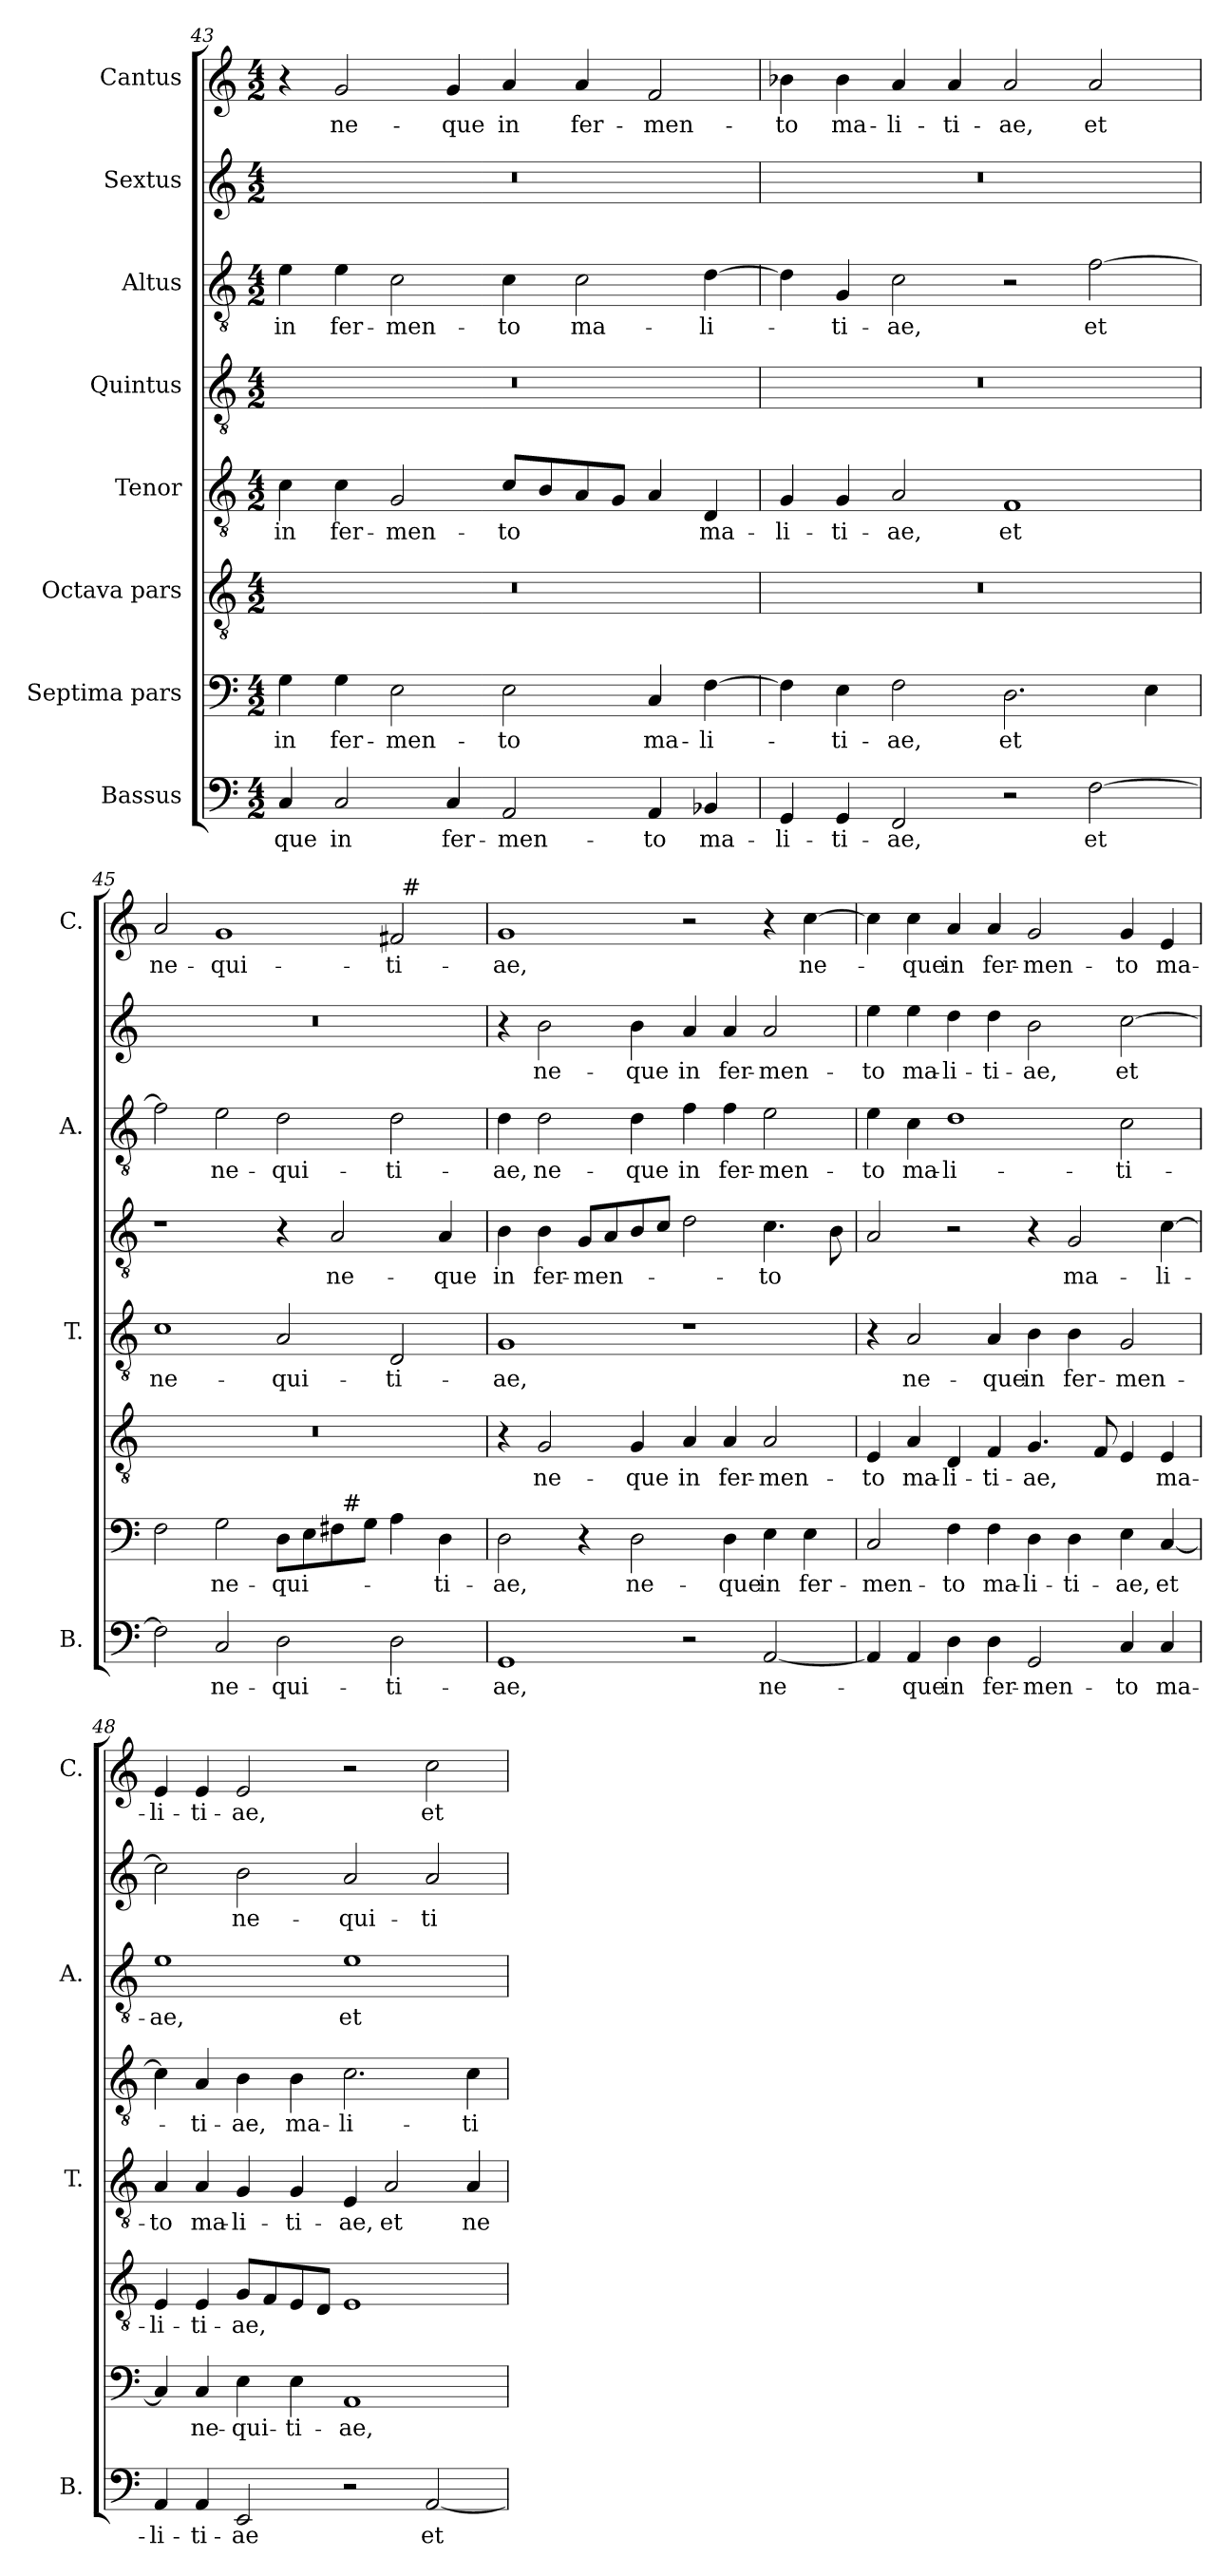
**kern	**text	**kern	**text	**kern	**text	**kern	**text	**kern	**text	**kern	**text	**kern	**text	**kern	**text
*part8	*part8	*part7	*part7	*part6	*part6	*part5	*part5	*part4	*part4	*part3	*part3	*part2	*part2	*part1	*part1
*staff8	*staff8	*staff7	*staff7	*staff6	*staff6	*staff5	*staff5	*staff4	*staff4	*staff3	*staff3	*staff2	*staff2	*staff1	*staff1
*I"Bassus	*	*I"Septima pars	*	*I"Octava pars	*	*I"Tenor	*	*I"Quintus	*	*I"Altus	*	*I"Sextus	*	*I"Cantus	*
*I'B.	*	*	*	*	*	*I'T.	*	*	*	*I'A.	*	*	*	*I'C.	*
*clefF4	*	*clefF4	*	*clefGv2	*	*clefGv2	*	*clefGv2	*	*clefGv2	*	*clefG2	*	*clefG2	*
*	*	*	*	*ITrd7c12	*	*ITrd7c12	*	*ITrd7c12	*	*ITrd7c12	*	*	*	*	*
*k[]	*	*k[]	*	*k[]	*	*k[]	*	*k[]	*	*k[]	*	*k[]	*	*k[]	*
*C:	*	*C:	*	*C:	*	*C:	*	*C:	*	*C:	*	*C:	*	*C:	*
*M4/2	*	*M4/2	*	*M4/2	*	*M4/2	*	*M4/2	*	*M4/2	*	*M4/2	*	*M4/2	*
=43	=43	=43	=43	=43	=43	=43	=43	=43	=43	=43	=43	=43	=43	=43	=43
!	!LO:LY:b	!	!LO:LY:b	!LO:N:vis=1	!	!	!LO:LY:b	!LO:N:vis=1	!	!	!LO:LY:b	!LO:N:vis=1	!	!	!
4C/	-que	4G\	in	0r	.	4C\	in	0r	.	4E\	in	0r	.	4r	.
!	!LO:LY:b	!	!LO:LY:b	!	!	!	!LO:LY:b	!	!	!	!LO:LY:b	!	!	!	!LO:LY:b
2C/	in	4G\	fer-	.	.	4C\	fer-	.	.	4E\	fer-	.	.	2g/	ne-
!	!	!	!LO:LY:b	!	!	!	!LO:LY:b	!	!	!	!LO:LY:b	!	!	!	!
.	.	2E\	-men-	.	.	2GG/	-men-	.	.	2C\	-men-	.	.	.	.
!	!LO:LY:b	!	!	!	!	!	!	!	!	!	!	!	!	!	!LO:LY:b
4C/	fer-	.	.	.	.	.	.	.	.	.	.	.	.	4g/	-que
!	!LO:LY:b	!	!LO:LY:b	!	!	!	!LO:LY:b	!	!	!	!LO:LY:b	!	!	!	!LO:LY:b
2AA/	-men-	2E\	-to	.	.	8C/L	-to	.	.	4C\	-to	.	.	4a/	in
.	.	.	.	.	.	8BB/	.	.	.	.	.	.	.	.	.
!	!	!	!	!	!	!	!	!	!	!	!LO:LY:b	!	!	!	!LO:LY:b
.	.	.	.	.	.	8AA/	.	.	.	2C\	ma-	.	.	4a/	fer-
.	.	.	.	.	.	8GG/J	.	.	.	.	.	.	.	.	.
!	!LO:LY:b	!	!LO:LY:b	!	!	!	!	!	!	!	!	!	!	!	!LO:LY:b
4AA/	-to	4C/	ma-	.	.	4AA/	.	.	.	.	.	.	.	2f/	-men-
!	!LO:LY:b	!	!LO:LY:b	!	!	!	!LO:LY:b	!	!	!	!LO:LY:b	!	!	!	!
4BB-X/	ma-	[>4F\	-li-	.	.	4DD/	ma-	.	.	[>4D\	-li-	.	.	.	.
=44	=44	=44	=44	=44	=44	=44	=44	=44	=44	=44	=44	=44	=44	=44	=44
!	!LO:LY:b	!	!	!LO:N:vis=1	!	!	!LO:LY:b	!LO:N:vis=1	!	!	!	!LO:N:vis=1	!	!	!LO:LY:b
4GG/	-li-	4F\]	.	0r	.	4GG/	-li-	0r	.	4D\]	.	0r	.	4b-X\	-to
!	!LO:LY:b	!	!LO:LY:b	!	!	!	!LO:LY:b	!	!	!	!LO:LY:b	!	!	!	!LO:LY:b
4GG/	-ti-	4E\	-ti-	.	.	4GG/	-ti-	.	.	4GG/	-ti-	.	.	4b-\	ma-
!	!LO:LY:b	!	!LO:LY:b	!	!	!	!LO:LY:b	!	!	!	!LO:LY:b	!	!	!	!LO:LY:b
2FF/	-ae,	2F\	-ae,	.	.	2AA/	-ae,	.	.	2C\	-ae,	.	.	4a/	-li-
!	!	!	!	!	!	!	!	!	!	!	!	!	!	!	!LO:LY:b
.	.	.	.	.	.	.	.	.	.	.	.	.	.	4a/	-ti-
!	!	!	!LO:LY:b	!	!	!	!LO:LY:b	!	!	!	!	!	!	!	!LO:LY:b
2r	.	2.D\	et	.	.	1FF	et	.	.	2r	.	.	.	2a/	-ae,
!	!LO:LY:b	!	!	!	!	!	!	!	!	!	!LO:LY:b	!	!	!	!LO:LY:b
[>2F\	et	.	.	.	.	.	.	.	.	[>2F\	et	.	.	2a/	et
.	.	4E\	.	.	.	.	.	.	.	.	.	.	.	.	.
!!LO:PB:g=z
=45	=45	=45	=45	=45	=45	=45	=45	=45	=45	=45	=45	=45	=45	=45	=45
!	!	!	!	!LO:N:vis=1	!	!	!LO:LY:b	!	!	!	!	!LO:N:vis=1	!	!	!LO:LY:b
*	*	*^	*	*	*	*	*	*	*	*	*	*	*	*^	*
2F\]	.	2F\	1ryy	.	0r	.	1C	ne-	1r	.	2F\]	.	0r	.	2a/	1ryy	ne-
!	!LO:LY:b	!	!	!LO:LY:b	!	!	!	!	!	!	!	!LO:LY:b	!	!	!	!	!LO:LY:b
2C/	ne-	2G\	.	ne-	.	.	.	.	.	.	2E\	ne-	.	.	1g	.	-qui-
!	!LO:LY:b	!	!	!LO:LY:b	!	!	!	!LO:LY:b	!	!	!	!LO:LY:b	!	!	!	!	!
2D\	-qui-	8D\L	4ryy	-qui-	.	.	2AA/	-qui-	4r	.	2D\	-qui-	.	.	.	2ryy	.
.	.	8E\	.	.	.	.	.	.	.	.	.	.	.	.	.	.	.
!	!	!	!	!	!	!	!	!	!	!LO:LY:b	!	!	!	!	!	!	!
.	.	8F#\	32ryy	.	.	.	.	.	2AA/	ne-	.	.	.	.	.	.	.
!	!	!	!LO:TX:a:t=#	!	!	!	!	!	!	!	!	!	!	!	!	!	!
.	.	.	2ryy	.	.	.	.	.	.	.	.	.	.	.	.	.	.
.	.	8G\J	.	.	.	.	.	.	.	.	.	.	.	.	.	.	.
!	!LO:LY:b	!	!	!	!	!	!	!LO:LY:b	!	!	!	!LO:LY:b	!	!	!	!	!LO:LY:b
2D\	-ti-	4A\	.	.	.	.	2DD/	-ti-	.	.	2D\	-ti-	.	.	2f#/	32ryy	-ti-
!	!	!	!	!	!	!	!	!	!	!	!	!	!	!	!	!LO:TX:a:t=#	!
.	.	.	.	.	.	.	.	.	.	.	.	.	.	.	.	4...ryy	.
!	!	!	!	!LO:LY:b	!	!	!	!	!	!LO:LY:b	!	!	!	!	!	!	!
.	.	4D\	.	-ti-	.	.	.	.	4AA/	-que	.	.	.	.	.	.	.
.	.	.	8..ryy	.	.	.	.	.	.	.	.	.	.	.	.	.	.
=46	=46	=46	=46	=46	=46	=46	=46	=46	=46	=46	=46	=46	=46	=46	=46	=46	=46
!	!LO:LY:b	!	!	!LO:LY:b	!	!	!	!LO:LY:b	!	!LO:LY:b	!	!LO:LY:b	!	!	!	!	!LO:LY:b
*	*	*v	*v	*	*	*	*	*	*	*	*	*	*	*	*v	*v	*
1GG	-ae,	2D\	-ae,	4r	.	1GG	-ae,	4BB\	in	4D\	-ae,	4r	.	1g	-ae,
!	!	!	!	!	!LO:LY:b	!	!	!	!LO:LY:b	!	!LO:LY:b	!	!LO:LY:b	!	!
.	.	.	.	2GG/	ne-	.	.	4BB\	fer-	2D\	ne-	2b\	ne-	.	.
!	!	!	!	!	!	!	!	!	!LO:LY:b	!	!	!	!	!	!
.	.	4r	.	.	.	.	.	8GG/L	-men-	.	.	.	.	.	.
.	.	.	.	.	.	.	.	8AA/	.	.	.	.	.	.	.
!	!	!	!LO:LY:b	!	!LO:LY:b	!	!	!	!	!	!LO:LY:b	!	!LO:LY:b	!	!
.	.	2D\	ne-	4GG/	-que	.	.	8BB/	.	4D\	-que	4b\	-que	.	.
.	.	.	.	.	.	.	.	8C/J	.	.	.	.	.	.	.
!	!	!	!	!	!LO:LY:b	!	!	!	!	!	!LO:LY:b	!	!LO:LY:b	!	!
2r	.	.	.	4AA/	in	1r	.	2D\	.	4F\	in	4a/	in	2r	.
!	!	!	!LO:LY:b	!	!LO:LY:b	!	!	!	!	!	!LO:LY:b	!	!LO:LY:b	!	!
.	.	4D\	-que	4AA/	fer-	.	.	.	.	4F\	fer-	4a/	fer-	.	.
!	!LO:LY:b	!	!LO:LY:b	!	!LO:LY:b	!	!	!	!LO:LY:b	!	!LO:LY:b	!	!LO:LY:b	!	!
[<2AA/	ne-	4E\	in	2AA/	-men-	.	.	4.C\	-to	2E\	-men-	2a/	-men-	4r	.
!	!	!	!LO:LY:b	!	!	!	!	!	!	!	!	!	!	!	!LO:LY:b
.	.	4E\	fer-	.	.	.	.	.	.	.	.	.	.	[>4cc\	ne-
.	.	.	.	.	.	.	.	8BB\	.	.	.	.	.	.	.
=47	=47	=47	=47	=47	=47	=47	=47	=47	=47	=47	=47	=47	=47	=47	=47
!	!	!	!LO:LY:b	!	!LO:LY:b	!	!	!	!	!	!LO:LY:b	!	!LO:LY:b	!	!
4AA/]	.	2C/	-men-	4EE/	-to	4r	.	2AA/	.	4E\	-to	4ee\	-to	4cc\]	.
!	!LO:LY:b	!	!	!	!LO:LY:b	!	!LO:LY:b	!	!	!	!LO:LY:b	!	!LO:LY:b	!	!LO:LY:b
4AA/	-que	.	.	4AA/	ma-	2AA/	ne-	.	.	4C\	ma-	4ee\	ma-	4cc\	-que
!	!LO:LY:b	!	!LO:LY:b	!	!LO:LY:b	!	!	!	!	!	!LO:LY:b	!	!LO:LY:b	!	!LO:LY:b
4D\	in	4F\	-to	4DD/	-li-	.	.	2r	.	1D	-li-	4dd\	-li-	4a/	in
!	!LO:LY:b	!	!LO:LY:b	!	!LO:LY:b	!	!LO:LY:b	!	!	!	!	!	!LO:LY:b	!	!LO:LY:b
4D\	fer-	4F\	ma-	4FF/	-ti-	4AA/	-que	.	.	.	.	4dd\	-ti-	4a/	fer-
!	!LO:LY:b	!	!LO:LY:b	!	!LO:LY:b	!	!LO:LY:b	!	!	!	!	!	!LO:LY:b	!	!LO:LY:b
2GG/	-men-	4D\	-li-	4.GG/	-ae,	4BB\	in	4r	.	.	.	2b\	-ae,	2g/	-men-
!	!	!	!LO:LY:b	!	!	!	!LO:LY:b	!	!LO:LY:b	!	!	!	!	!	!
.	.	4D\	-ti-	.	.	4BB\	fer-	2GG/	ma-	.	.	.	.	.	.
.	.	.	.	8FF/	.	.	.	.	.	.	.	.	.	.	.
!	!LO:LY:b	!	!LO:LY:b	!	!	!	!LO:LY:b	!	!	!	!LO:LY:b	!	!LO:LY:b	!	!LO:LY:b
4C/	-to	4E\	-ae,	4EE/	.	2GG/	-men-	.	.	2C\	-ti-	[>2cc\	et	4g/	-to
!	!LO:LY:b	!	!LO:LY:b	!	!LO:LY:b	!	!	!	!LO:LY:b	!	!	!	!	!	!LO:LY:b
4C/	ma-	[<4C/	et	4EE/	ma-	.	.	[>4C\	-li-	.	.	.	.	4e/	ma-
=48	=48	=48	=48	=48	=48	=48	=48	=48	=48	=48	=48	=48	=48	=48	=48
!	!LO:LY:b	!	!	!	!LO:LY:b	!	!LO:LY:b	!	!	!	!LO:LY:b	!	!	!	!LO:LY:b
4AA/	-li-	4C/]	.	4EE/	-li-	4AA/	-to	4C\]	.	1E	-ae,	2cc\]	.	4e/	-li-
!	!LO:LY:b	!	!LO:LY:b	!	!LO:LY:b	!	!LO:LY:b	!	!LO:LY:b	!	!	!	!	!	!LO:LY:b
4AA/	-ti-	4C/	ne-	4EE/	-ti-	4AA/	ma-	4AA/	-ti-	.	.	.	.	4e/	-ti-
!	!LO:LY:b	!	!LO:LY:b	!	!LO:LY:b	!	!LO:LY:b	!	!LO:LY:b	!	!	!	!LO:LY:b	!	!LO:LY:b
2EE/	-ae	4E\	-qui-	8GG/L	-ae,	4GG/	-li-	4BB\	-ae,	.	.	2b\	ne-	2e/	-ae,
.	.	.	.	8FF/	.	.	.	.	.	.	.	.	.	.	.
!	!	!	!LO:LY:b	!	!	!	!LO:LY:b	!	!LO:LY:b	!	!	!	!	!	!
.	.	4E\	-ti-	8EE/	.	4GG/	-ti-	4BB\	ma-	.	.	.	.	.	.
.	.	.	.	8DD/J	.	.	.	.	.	.	.	.	.	.	.
!	!	!	!LO:LY:b	!	!	!	!LO:LY:b	!	!LO:LY:b	!	!LO:LY:b	!	!LO:LY:b	!	!
2r	.	1AA	-ae,	1EE	.	4EE/	-ae,	2.C\	-li-	1E	et	2a/	-qui-	2r	.
!	!	!	!	!	!	!	!LO:LY:b	!	!	!	!	!	!	!	!
.	.	.	.	.	.	2AA/	et	.	.	.	.	.	.	.	.
!	!LO:LY:b	!	!	!	!	!	!	!	!	!	!	!	!LO:LY:b	!	!LO:LY:b
[<2AA/	et	.	.	.	.	.	.	.	.	.	.	2a/	-ti-	2cc\	et
!	!	!	!	!	!	!	!LO:LY:b	!	!LO:LY:b	!	!	!	!	!	!
.	.	.	.	.	.	4AA/	ne-	4C\	-ti-	.	.	.	.	.	.
=	=	=	=	=	=	=	=	=	=	=	=	=	=	=	=
*-	*-	*-	*-	*-	*-	*-	*-	*-	*-	*-	*-	*-	*-	*-	*-
